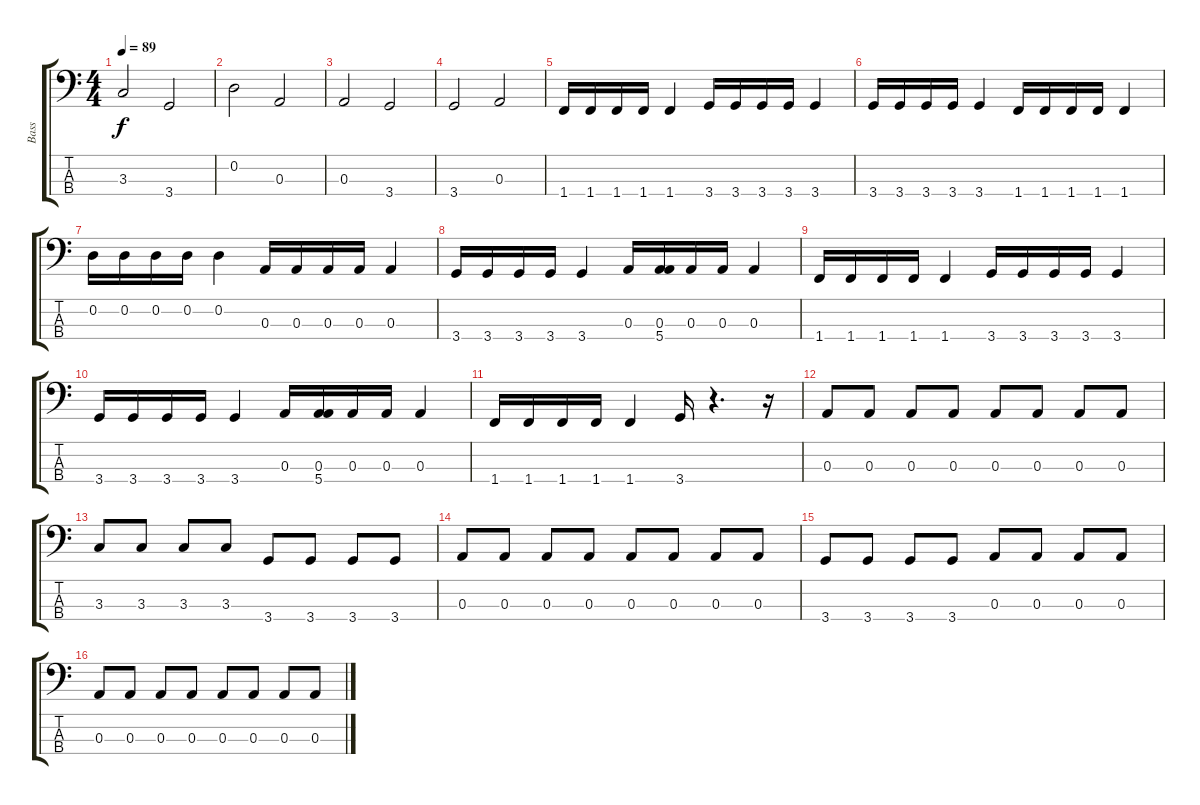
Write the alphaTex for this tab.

\track ("Bass" "Bass") {instrument electricbassfinger}
\staff {score tabs}
\tuning (G2 D2 A1 E1) {hide}
\ts (4 4)
\tempo 89
\clef f4
\ks c
3.3.2{dy f} 3.4.2 |
0.2.2 0.3.2 |
0.3.2 3.4.2 |
3.4.2 0.3.2 |
1.4.16 1.4.16 1.4.16 1.4.16 1.4.4 3.4.16 3.4.16 3.4.16 3.4.16 3.4.4 |
3.4.16 3.4.16 3.4.16 3.4.16 3.4.4 1.4.16 1.4.16 1.4.16 1.4.16 1.4.4 |
0.2.16 0.2.16 0.2.16 0.2.16 0.2.4 0.3.16 0.3.16 0.3.16 0.3.16 0.3.4 |
3.4.16 3.4.16 3.4.16 3.4.16 3.4.4 0.3.16 (0.3 5.4).16 0.3.16 0.3.16 0.3.4 |
1.4.16 1.4.16 1.4.16 1.4.16 1.4.4 3.4.16 3.4.16 3.4.16 3.4.16 3.4.4 |
3.4.16 3.4.16 3.4.16 3.4.16 3.4.4 0.3.16 (0.3 5.4).16 0.3.16 0.3.16 0.3.4 |
1.4.16 1.4.16 1.4.16 1.4.16 1.4.4 3.4.16 r.4{d} r.16 |
0.3.8 0.3.8 0.3.8 0.3.8 0.3.8 0.3.8 0.3.8 0.3.8 |
3.3.8 3.3.8 3.3.8 3.3.8 3.4.8 3.4.8 3.4.8 3.4.8 |
0.3.8 0.3.8 0.3.8 0.3.8 0.3.8 0.3.8 0.3.8 0.3.8 |
3.4.8 3.4.8 3.4.8 3.4.8 0.3.8 0.3.8 0.3.8 0.3.8 |
0.3.8 0.3.8 0.3.8 0.3.8 0.3.8 0.3.8 0.3.8 0.3.8
